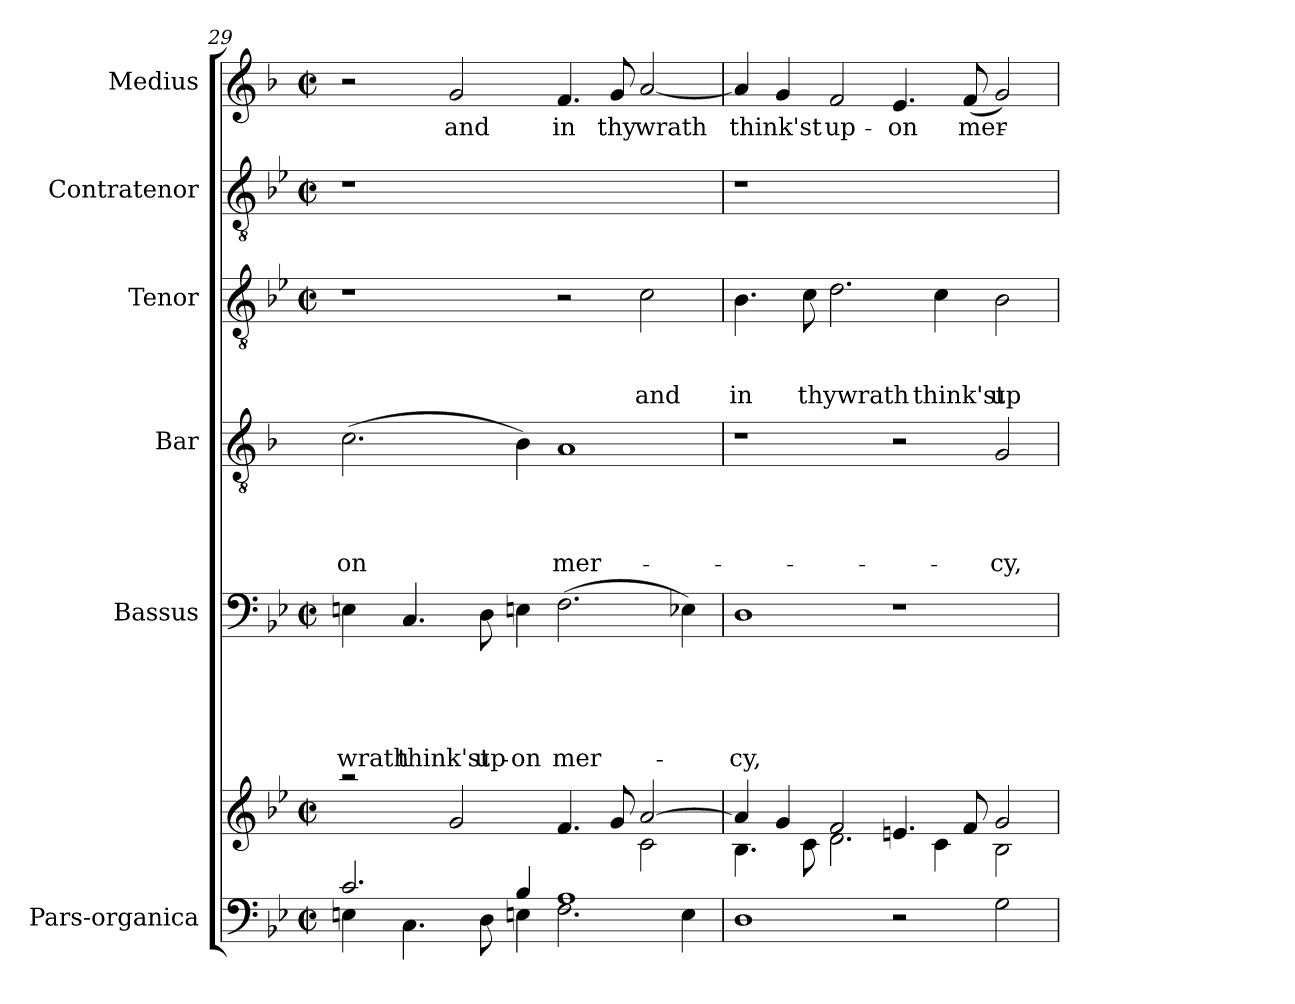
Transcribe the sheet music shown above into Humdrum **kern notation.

**kern	**kern	**kern	**text	**text	**text	**text	**text	**kern	**text	**text	**text	**text	**kern	**text	**text	**text	**kern	**kern	**text
*part6	*part6	*part5	*part5	*part5	*part5	*part5	*part5	*part4	*part4	*part4	*part4	*part4	*part3	*part3	*part3	*part3	*part2	*part1	*part1
*staff7	*staff6	*staff5	*staff5	*staff5	*staff5	*staff5	*staff5	*staff4	*staff4	*staff4	*staff4	*staff4	*staff3	*staff3	*staff3	*staff3	*staff2	*staff1	*staff1
*I"Pars-organica	*	*I"Bassus	*	*	*	*	*	*I"Bar	*	*	*	*	*I"Tenor	*	*	*	*I"Contratenor	*I"Medius	*
*	*	*I'B	*	*	*	*	*	*I'Bar	*	*	*	*	*I'T	*	*	*	*	*I'M	*
*clefF4	*clefG2	*clefF4	*	*	*	*	*	*clefGv2	*	*	*	*	*clefGv2	*	*	*	*clefGv2	*clefG2	*
*	*	*	*	*	*	*	*	*ITrd-3c-5	*	*	*	*	*ITrd-3c-5	*	*	*	*	*ITrd-3c-5	*
*k[b-e-]	*k[b-e-]	*k[b-e-]	*	*	*	*	*	*k[b-e-]	*	*	*	*	*k[b-e-a-]	*	*	*	*k[b-e-]	*k[b-e-]	*
*B-:	*B-:	*B-:	*	*	*	*	*	*B-:	*	*	*	*	*E-:	*	*	*	*B-:	*B-:	*
*M2/2	*M2/2	*M2/2	*	*	*	*	*	*	*	*	*	*	*M2/2	*	*	*	*M2/2	*M2/2	*
*met(c|)	*met(c|)	*met(c|)	*	*	*	*	*	*	*	*	*	*	*met(c|)	*	*	*	*met(c|)	*met(c|)	*
=29	=29	=29	=29	=29	=29	=29	=29	=29	=29	=29	=29	=29	=29	=29	=29	=29	=29	=29	=29
*^	*^	*	*	*	*	*	*	*	*	*	*	*	*	*	*	*	*	*	*
!	!	!	!	!	!	!	!	!	!LO:LY:b	!	!	!	!	!LO:LY:b	!	!	!	!	!	!	!
2.c/	4En\	2raa	1.ryy	4En\	.	.	.	.	wrath	(>2.f\	.	.	.	-on	1r	.	.	.	1r	2r	.
!	!	!	!	!	!	!	!	!	!LO:LY:b	!	!	!	!	!	!	!	!	!	!	!	!
.	4.C\	.	.	4.C/	.	.	.	.	think'st	.	.	.	.	.	.	.	.	.	.	.	.
!	!	!	!	!	!	!	!	!	!	!	!	!	!	!	!	!	!	!	!	!	!LO:LY:b
.	.	2g/	.	.	.	.	.	.	.	.	.	.	.	.	.	.	.	.	.	2cc/	and
!	!	!	!	!	!	!	!	!	!LO:LY:b	!	!	!	!	!	!	!	!	!	!	!	!
.	8D\	.	.	8D\	.	.	.	.	up-	.	.	.	.	.	.	.	.	.	.	.	.
!	!	!	!	!	!	!	!	!	!LO:LY:b:rj	!	!	!	!	!	!	!	!	!	!	!	!
4B-/	4En\	.	.	4En\	.	.	.	.	-on	4e-\)	.	.	.	.	.	.	.	.	.	.	.
!	!	!	!	!	!	!	!	!	!LO:LY:b	!	!	!	!	!LO:LY:b	!	!	!	!	!	!	!LO:LY:b
1A	2.F\	4.f/	.	(>2.F\	.	.	.	.	mer-	1d	.	.	.	mer-	2r	.	.	.	1ryy	4.b-/	in
!	!	!	!	!	!	!	!	!	!	!	!	!	!	!	!	!	!	!	!	!	!LO:LY:b
.	.	8g/	.	.	.	.	.	.	.	.	.	.	.	.	.	.	.	.	.	8cc/	thy
!	!	!	!	!	!	!	!	!	!	!	!	!	!	!	!	!	!	!LO:LY:b	!	!	!LO:LY:b
.	.	[>2a/	2c\	.	.	.	.	.	.	.	.	.	.	.	2f\	.	.	and	.	[>2dd/	wrath
.	4E\	.	.	4E-\)	.	.	.	.	.	.	.	.	.	.	.	.	.	.	.	.	.
!!LO:PB:g=z
=30	=30	=30	=30	=30	=30	=30	=30	=30	=30	=30	=30	=30	=30	=30	=30	=30	=30	=30	=30	=30	=30
!	!	!	!	!	!	!	!	!	!LO:LY:b	!	!	!	!	!	!	!	!	!LO:LY:b	!	!	!LO:LY:b
*v	*v	*	*	*	*	*	*	*	*	*	*	*	*	*	*	*	*	*	*	*	*
1D	4a/]	4.B-\	1D	.	.	.	.	-cy,	1r	.	.	.	.	4.e-\	.	.	in	1r	4dd/]	think'st
.	4g/	.	.	.	.	.	.	.	.	.	.	.	.	.	.	.	.	.	4cc/	.
!	!	!	!	!	!	!	!	!	!	!	!	!	!	!	!	!	!LO:LY:b	!	!	!
.	.	8c\	.	.	.	.	.	.	.	.	.	.	.	8f\	.	.	thywrath	.	.	.
!	!	!	!	!	!	!	!	!	!	!	!	!	!	!	!	!	!	!	!	!LO:LY:b
.	2f/	2.d\	.	.	.	.	.	.	.	.	.	.	.	2.g\	.	.	.	.	2b-/	up-
!	!	!	!	!	!	!	!	!	!	!	!	!	!	!	!	!	!	!	!	!LO:LY:b
2r	4.e/	.	1r	.	.	.	.	.	2r	.	.	.	.	.	.	.	.	1ryy	4.a/	-on
!	!	!	!	!	!	!	!	!	!	!	!	!	!	!	!	!	!LO:LY:b	!	!	!
.	.	4c\	.	.	.	.	.	.	.	.	.	.	.	4f\	.	.	think'st	.	.	.
!	!	!	!	!	!	!	!	!	!	!	!	!	!	!	!	!	!	!	!	!LO:LY:b
.	8f/	.	.	.	.	.	.	.	.	.	.	.	.	.	.	.	.	.	(<8b-/	mer-
!	!	!	!	!	!	!	!	!	!	!	!	!	!LO:LY:b	!	!	!	!LO:LY:b	!	!	!
2G\	2g/	2B-\	.	.	.	.	.	.	2c/	.	.	.	-cy,	2e-\	.	.	up-	.	2cc/)	.
*	*v	*v	*	*	*	*	*	*	*	*	*	*	*	*	*	*	*	*	*	*
=	=	=	=	=	=	=	=	=	=	=	=	=	=	=	=	=	=	=	=
*-	*-	*-	*-	*-	*-	*-	*-	*-	*-	*-	*-	*-	*-	*-	*-	*-	*-	*-	*-
